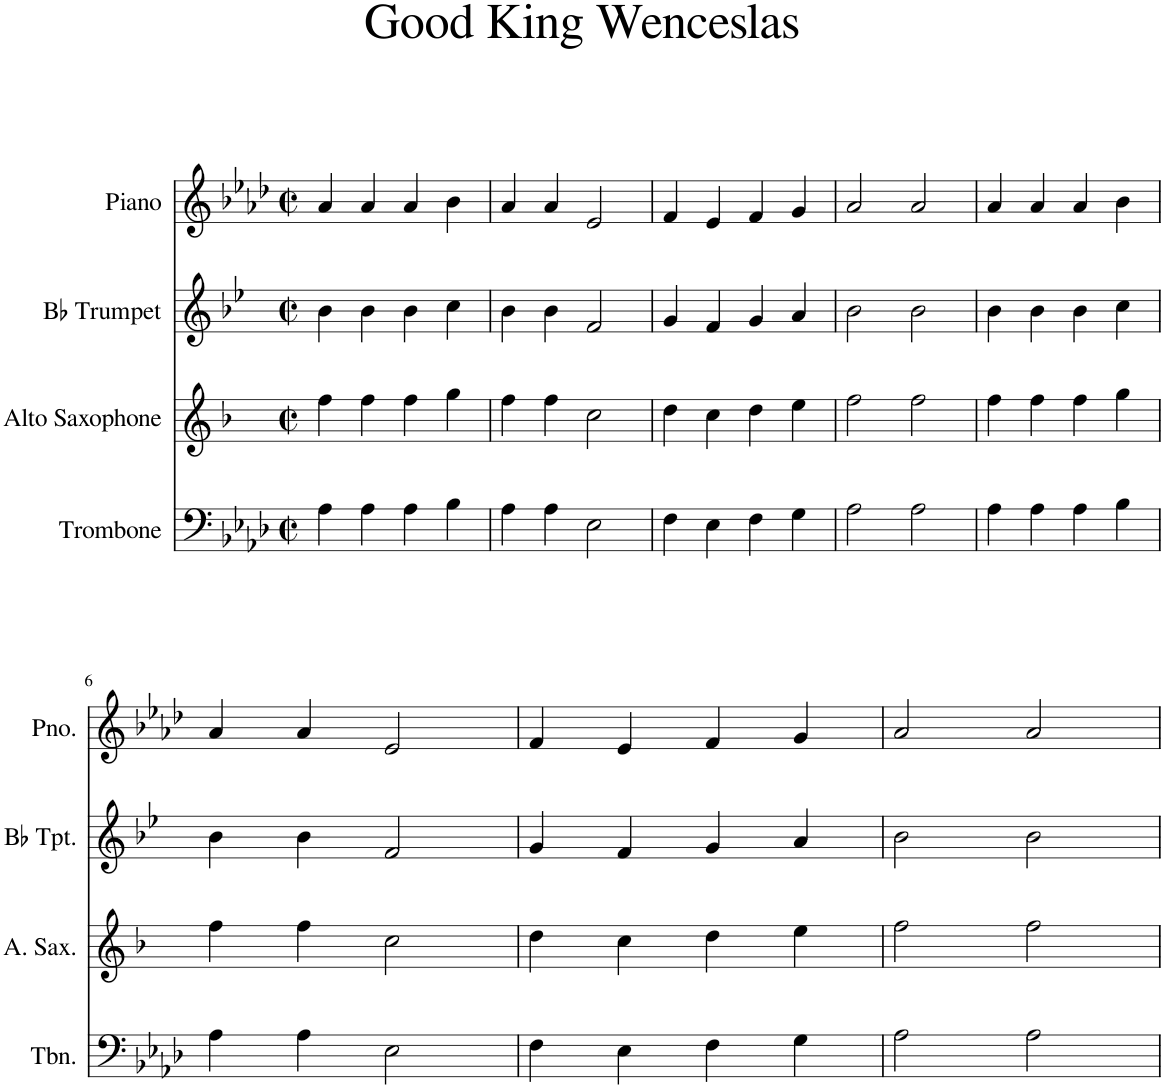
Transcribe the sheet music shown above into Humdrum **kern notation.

**kern	**kern	**kern	**kern
*part4	*part3	*part2	*part1
*staff4	*staff3	*staff2	*staff1
*I"Trombone	*I"Alto Saxophone	*I"Bb Trumpet	*I"Piano
*I'Tbn.	*I'A. Sax.	*I'Bb Tpt.	*I'Pno.
*clefF4	*clefG2	*clefG2	*clefG2
*	*Trd5c9	*Trd1c2	*
*k[b-e-a-d-]	*k[b-]	*k[b-e-]	*k[b-e-a-d-]
*M2/2	*M2/2	*M2/2	*M2/2
*met(c|)	*met(c|)	*met(c|)	*met(c|)
=1	=1	=1	=1
4A-\	4ff\	4b-\	4a-/
4A-\	4ff\	4b-\	4a-/
4A-\	4ff\	4b-\	4a-/
4B-\	4gg\	4cc\	4b-\
=2	=2	=2	=2
4A-\	4ff\	4b-\	4a-/
4A-\	4ff\	4b-\	4a-/
2E-\	2cc\	2f/	2e-/
=3	=3	=3	=3
4F\	4dd\	4g/	4f/
4E-\	4cc\	4f/	4e-/
4F\	4dd\	4g/	4f/
4G\	4ee\	4a/	4g/
=4	=4	=4	=4
2A-\	2ff\	2b-\	2a-/
2A-\	2ff\	2b-\	2a-/
=5	=5	=5	=5
4A-\	4ff\	4b-\	4a-/
4A-\	4ff\	4b-\	4a-/
4A-\	4ff\	4b-\	4a-/
4B-\	4gg\	4cc\	4b-\
!!LO:LB:g=z
=6	=6	=6	=6
4A-\	4ff\	4b-\	4a-/
4A-\	4ff\	4b-\	4a-/
2E-\	2cc\	2f/	2e-/
=7	=7	=7	=7
4F\	4dd\	4g/	4f/
4E-\	4cc\	4f/	4e-/
4F\	4dd\	4g/	4f/
4G\	4ee\	4a/	4g/
=8	=8	=8	=8
2A-\	2ff\	2b-\	2a-/
2A-\	2ff\	2b-\	2a-/
=	=	=	=
*-	*-	*-	*-
